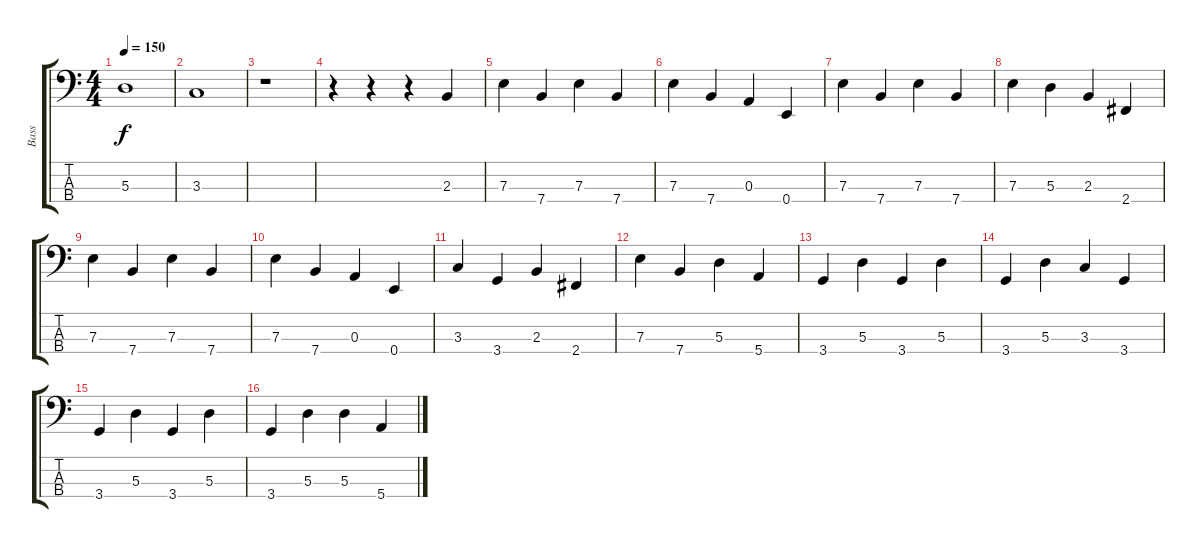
\track ("Bass" "Bass") {instrument electricbassfinger}
\staff {score tabs}
\tuning (G2 D2 A1 E1) {hide}
\ts (4 4)
\tempo 150
\clef f4
\ks c
5.3.1{dy f instrument electricbassfinger} |
3.3.1 |
r.1 |
r.4 r.4 r.4 2.3.4 |
7.3.4 7.4.4 7.3.4 7.4.4 |
7.3.4 7.4.4 0.3.4 0.4.4 |
7.3.4 7.4.4 7.3.4 7.4.4 |
7.3.4 5.3.4 2.3.4 2.4.4 |
7.3.4 7.4.4 7.3.4 7.4.4 |
7.3.4 7.4.4 0.3.4 0.4.4 |
3.3.4 3.4.4 2.3.4 2.4.4 |
7.3.4 7.4.4 5.3.4 5.4.4 |
3.4.4 5.3.4 3.4.4 5.3.4 |
3.4.4 5.3.4 3.3.4 3.4.4 |
3.4.4 5.3.4 3.4.4 5.3.4 |
3.4.4 5.3.4 5.3.4 5.4.4
